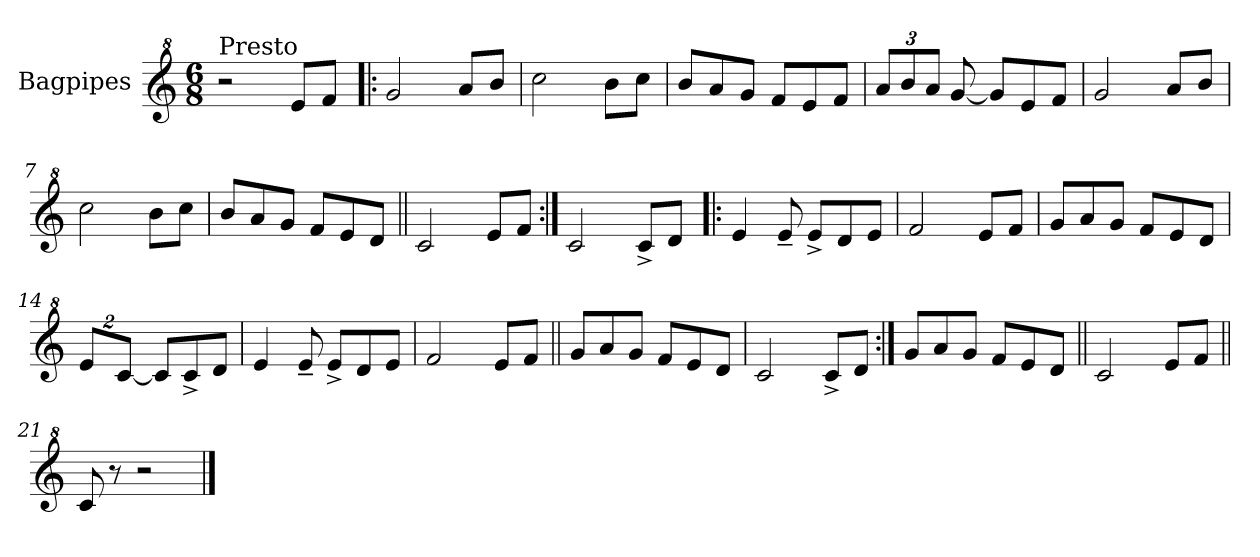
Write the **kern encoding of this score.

**kern
*part1
*staff1
*I"Bagpipes
*I'Bag
*clefG^2
*k[]
*C:
*M6/8
=1
!LO:TX:a:t=Presto
2r
8ee/L
8ff/J
=2!|:
2gg/
8aa/L
8bb/J
=3
2ccc\
8bb\L
8ccc\J
=4
8bb/L
8aa/
8gg/J
8ff/L
8ee/
8ff/J
=5
*Xbrackettup
12aa/L
12bb/
12aa/J
[8gg/
8gg/L]
8ee/
8ff/J
=6
2gg/
8aa/L
8bb/J
=7
2ccc\
8bb\L
8ccc\J
=8
8bb/L
8aa/
8gg/J
8ff/L
8ee/
8dd/J
=9||
2cc/
8ee/L
8ff/J
!!LO:LB:g=z
=10:|!
2cc/
8cc^/L
8dd/J
=11!|:
4ee/
8ee~/
8ee^/L
8dd/
8ee/J
=12
2ff/
8ee/L
8ff/J
=13
8gg/L
8aa/
8gg/J
8ff/L
8ee/
8dd/J
=14
16%3ee/L
[16%3cc/J
8cc/L]
8cc^/
8dd/J
=15
4ee/
8ee~/
8ee^/L
8dd/
8ee/J
=16
2ff/
8ee/L
8ff/J
=17||
8gg/L
8aa/
8gg/J
8ff/L
8ee/
8dd/J
=18
2cc/
8cc^/L
8dd/J
!!LO:LB:g=z
=19:|!
8gg/L
8aa/
8gg/J
8ff/L
8ee/
8dd/J
=20||
2cc/
8ee/L
8ff/J
=21||
8cc/
8r
2r
==
*-
